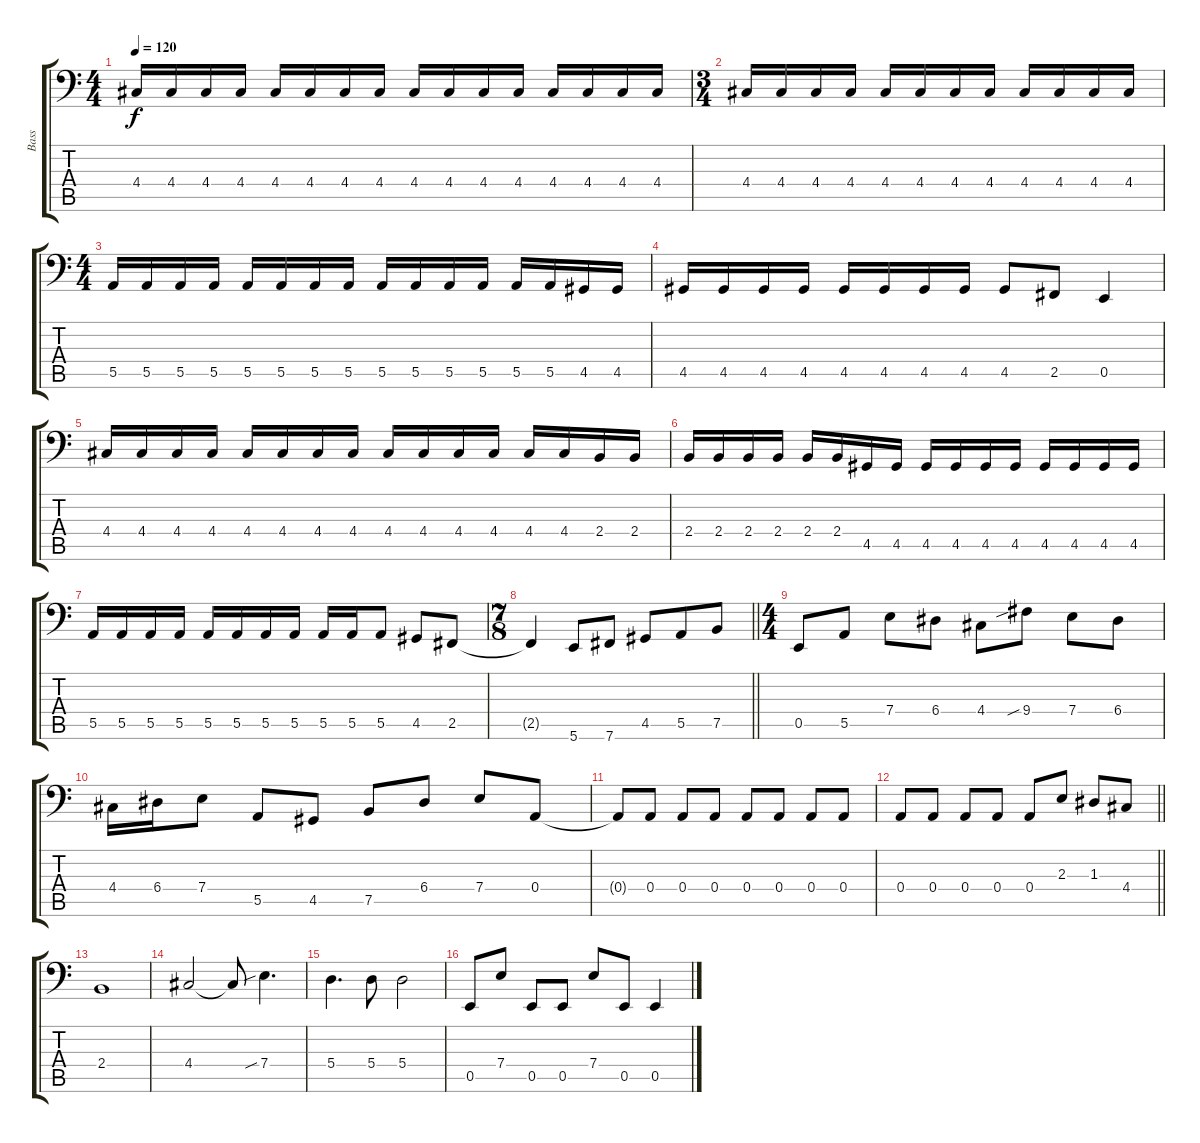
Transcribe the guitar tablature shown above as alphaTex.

\track ("Bass" "Bass") {instrument electricbassfinger}
\staff {score tabs}
\tuning (C3 G2 D2 A1 E1 B0) {hide}
\ts (4 4)
\tempo 120
\clef f4
\ks c
4.4.16{dy f} 4.4.16 4.4.16 4.4.16 4.4.16 4.4.16 4.4.16 4.4.16 4.4.16 4.4.16 4.4.16 4.4.16 4.4.16 4.4.16 4.4.16 4.4.16 |
\ts (3 4)
4.4.16 4.4.16 4.4.16 4.4.16 4.4.16 4.4.16 4.4.16 4.4.16 4.4.16 4.4.16 4.4.16 4.4.16 |
\ts (4 4)
5.5.16 5.5.16 5.5.16 5.5.16 5.5.16 5.5.16 5.5.16 5.5.16 5.5.16 5.5.16 5.5.16 5.5.16 5.5.16 5.5.16 4.5.16 4.5.16 |
4.5.16 4.5.16 4.5.16 4.5.16 4.5.16 4.5.16 4.5.16 4.5.16 4.5.8 2.5.8 0.5.4 |
4.4.16 4.4.16 4.4.16 4.4.16 4.4.16 4.4.16 4.4.16 4.4.16 4.4.16 4.4.16 4.4.16 4.4.16 4.4.16 4.4.16 2.4.16 2.4.16 |
2.4.16 2.4.16 2.4.16 2.4.16 2.4.16 2.4.16 4.5.16 4.5.16 4.5.16 4.5.16 4.5.16 4.5.16 4.5.16 4.5.16 4.5.16 4.5.16 |
5.5.16 5.5.16 5.5.16 5.5.16 5.5.16 5.5.16 5.5.16 5.5.16 5.5.16 5.5.16 5.5.8 4.5.8 2.5.8 |
\ts (7 8)
\barLineRight lightlight
2.5{t}.4 5.6.8 7.6.8 4.5.8 5.5.8 7.5.8 |
\ts (4 4)
0.5.8 5.5.8 7.4.8 6.4.8 4.4.8 9.4{sib}.8 7.4.8 6.4.8 |
4.4.16 6.4.16 7.4.8 5.5.8 4.5.8 7.5.8 6.4.8 7.4.8 0.4.8 |
0.4{t}.8 0.4.8 0.4.8 0.4.8 0.4.8 0.4.8 0.4.8 0.4.8 |
\barLineRight lightlight
0.4.8 0.4.8 0.4.8 0.4.8 0.4.8 2.3.8 1.3.8 4.4.8 |
2.4.1 |
4.4.2 4.4{t}.8 7.4{sib}.4{d} |
5.4.4{d} 5.4.8 5.4.2 |
0.5.8 7.4.8 0.5.8 0.5.8 7.4.8 0.5.8 0.5.4
